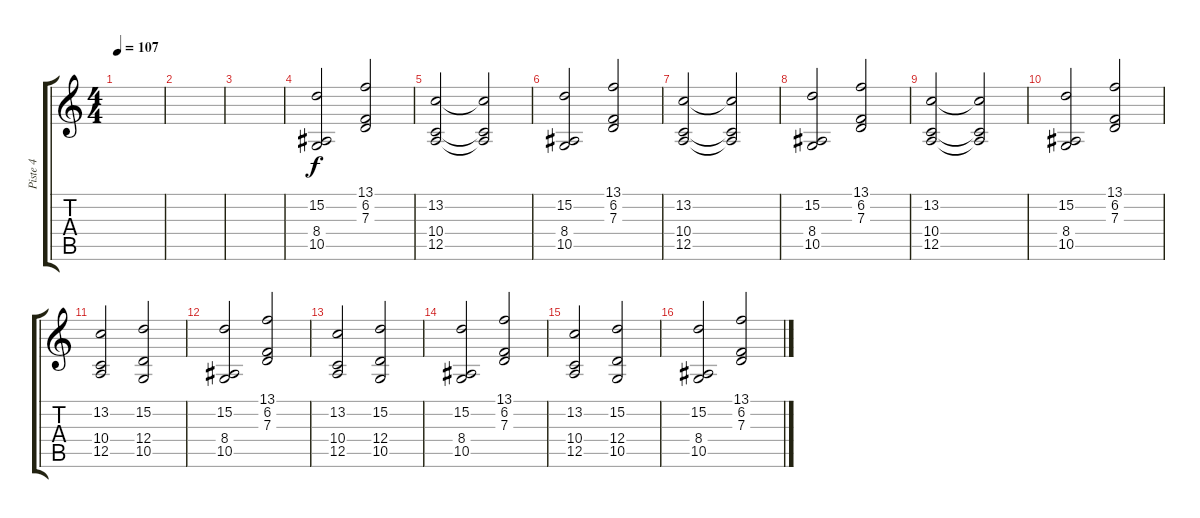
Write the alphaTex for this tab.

\track ("Piste 4" "Piste 4") {instrument synthstrings1}
\staff {score tabs}
\tuning (E4 B3 G3 D3 A2 E2) {hide}
\ts (4 4)
\tempo 107
\clef g2
\ks c
|
|
|
(15.2 8.4 10.5).2 (13.1 6.2 7.3).2 |
(13.2 10.4 12.5).2 (13.2{t} 10.4{t} 12.5{t}).2 |
(15.2 8.4 10.5).2 (13.1 6.2 7.3).2 |
(13.2 10.4 12.5).2 (13.2{t} 10.4{t} 12.5{t}).2 |
(15.2 8.4 10.5).2 (13.1 6.2 7.3).2 |
(13.2 10.4 12.5).2 (13.2{t} 10.4{t} 12.5{t}).2 |
(15.2 8.4 10.5).2 (13.1 6.2 7.3).2 |
(13.2 10.4 12.5).2 (15.2 12.4 10.5).2 |
(15.2 8.4 10.5).2 (13.1 6.2 7.3).2 |
(13.2 10.4 12.5).2 (15.2 12.4 10.5).2 |
(15.2 8.4 10.5).2 (13.1 6.2 7.3).2 |
(13.2 10.4 12.5).2 (15.2 12.4 10.5).2 |
(15.2 8.4 10.5).2 (13.1 6.2 7.3).2
